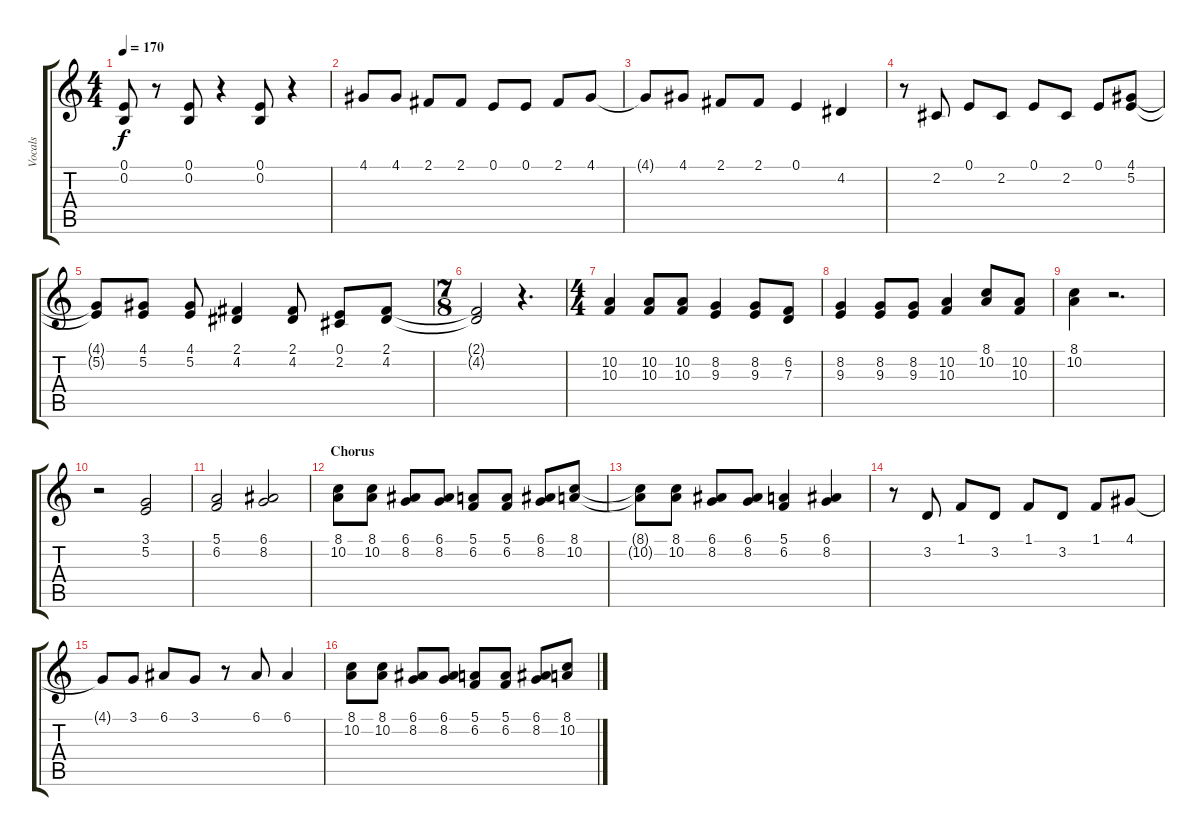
\track ("Vocals" "Vocals") {instrument violin}
\staff {score tabs}
\tuning (E4 B3 G3 D3 A2 E2) {hide}
\ts (4 4)
\tempo 170
\clef g2
\ks c
(0.1 0.2).8{dy f} r.8 (0.1 0.2).8 r.4 (0.1 0.2).8 r.4 |
4.1.8 4.1.8 2.1.8 2.1.8 0.1.8 0.1.8 2.1.8 4.1.8 |
4.1{t}.8 4.1.8 2.1.8 2.1.8 0.1.4 4.2.4 |
r.8 2.2.8 0.1.8 2.2.8 0.1.8 2.2.8 0.1.8 (4.1 5.2).8 |
(4.1{t} 5.2{t}).8 (4.1 5.2).8 (4.1 5.2).8 (2.1 4.2).4 (2.1 4.2).8 (0.1 2.2).8 (2.1 4.2).8 |
\ts (7 8)
(2.1{t} 4.2{t}).2 r.4{d} |
\ts (4 4)
(10.2 10.3).4 (10.2 10.3).8 (10.2 10.3).8 (8.2 9.3).4 (8.2 9.3).8 (6.2 7.3).8 |
(8.2 9.3).4 (8.2 9.3).8 (8.2 9.3).8 (10.2 10.3).4 (8.1 10.2).8 (10.2 10.3).8 |
(8.1 10.2).4 r.2{d} |
r.2 (3.1 5.2).2 |
(5.1 6.2).2 (6.1 8.2).2 |
\section ("" "Chorus")
(8.1 10.2).8 (8.1 10.2).8 (6.1 8.2).8 (6.1 8.2).8 (5.1 6.2).8 (5.1 6.2).8 (6.1 8.2).8 (8.1 10.2).8 |
(8.1{t} 10.2{t}).8 (8.1 10.2).8 (6.1 8.2).8 (6.1 8.2).8 (5.1 6.2).4 (6.1 8.2).4 |
r.8 3.2.8 1.1.8 3.2.8 1.1.8 3.2.8 1.1.8 4.1.8 |
4.1{t}.8 3.1.8 6.1.8 3.1.8 r.8 6.1.8 6.1.4 |
(8.1 10.2).8 (8.1 10.2).8 (6.1 8.2).8 (6.1 8.2).8 (5.1 6.2).8 (5.1 6.2).8 (6.1 8.2).8 (8.1 10.2).8
